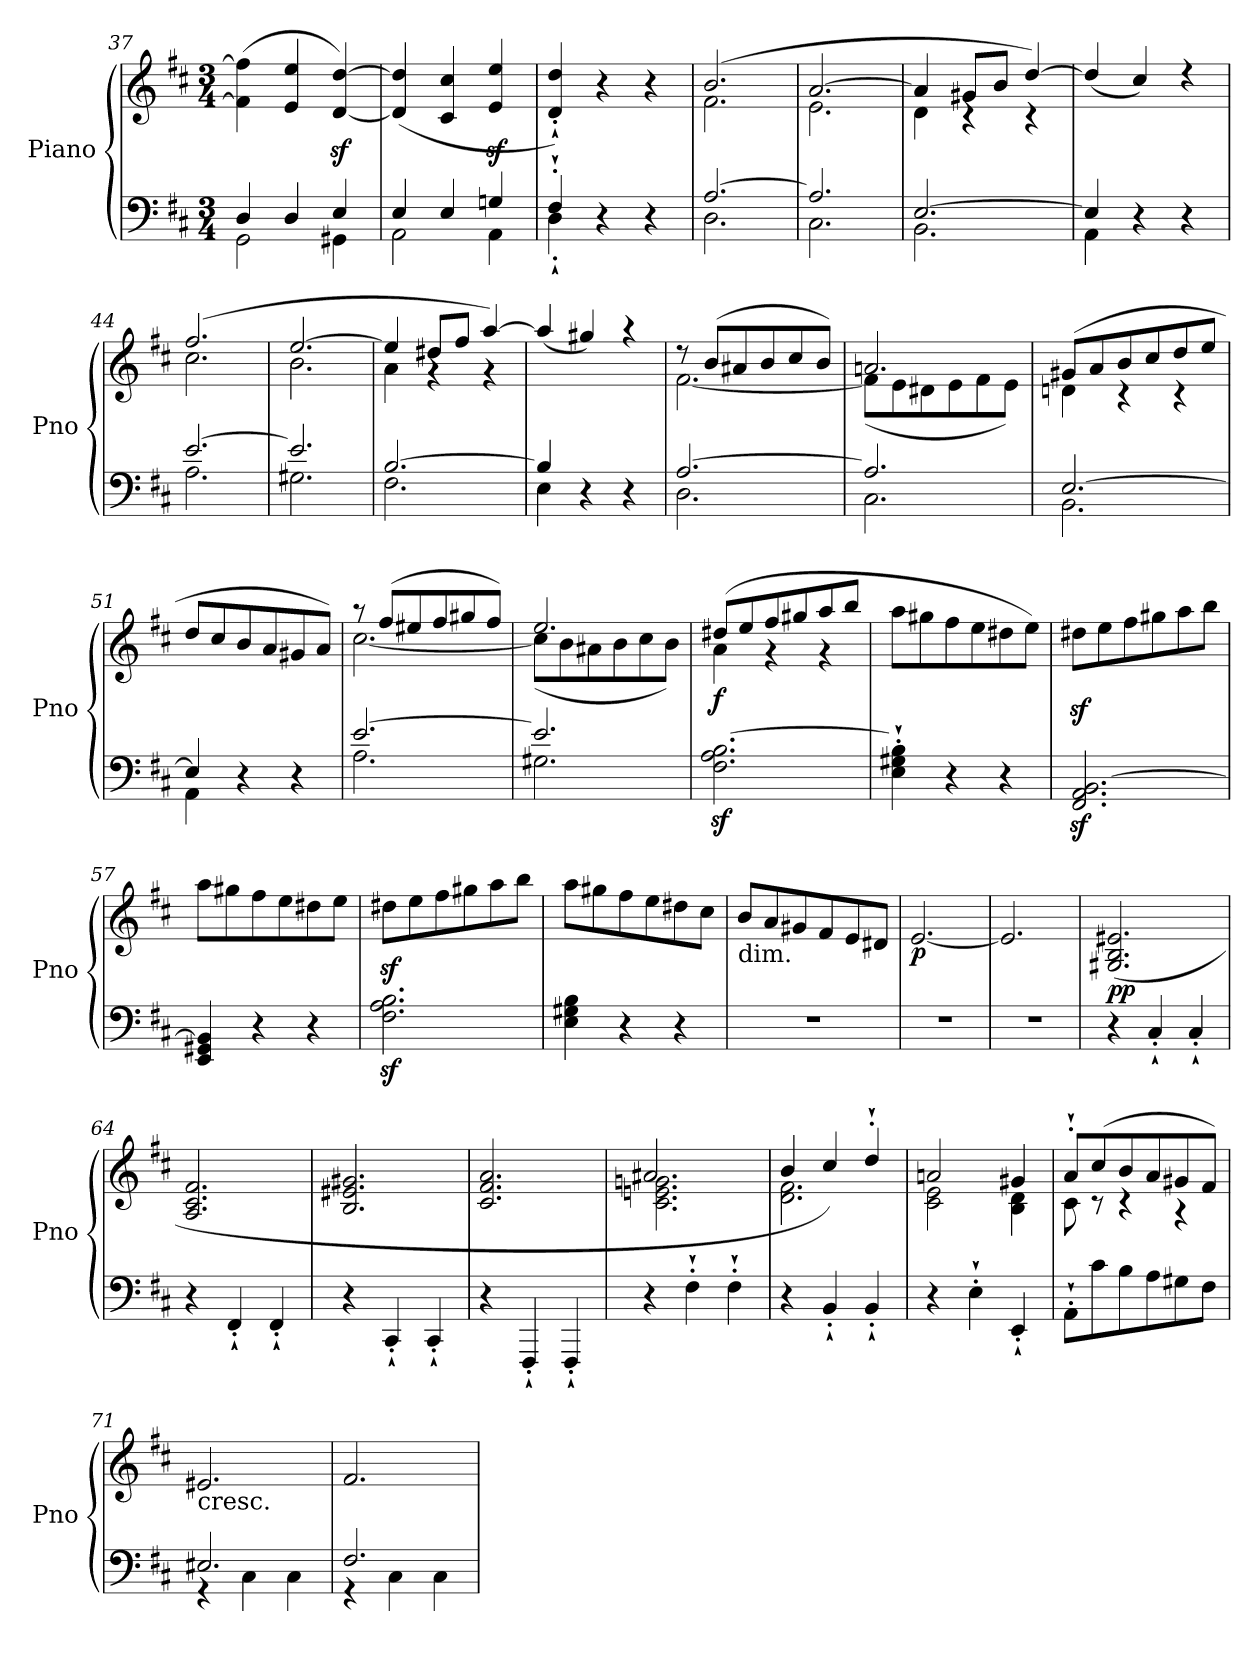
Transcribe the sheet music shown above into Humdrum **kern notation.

**kern	**kern	**dynam
*part1	*part1	*part1
*staff2	*staff1	*staff1/2
*I"Piano	*	*
*I'Pno	*	*
*clefF4	*clefG2	*
*k[f#c#]	*k[f#c#]	*
*D:	*D:	*
*M3/4	*M3/4	*
=37	=37	=37
*^	*	*
4D/	2GG\	(>4f#\] 4ff#\]	.
4D/	.	4e/ 4ee/	.
4E/	4GG#X\	[4d/z< [4dd/z<)	.
=38	=38	=38	=38
4E/	2AA\	(<4d/] 4dd/]	.
4E/	.	4c#/ 4cc#/	.
4Gn/	4AA\	4e/z< 4ee/z<	.
=39	=39	=39	=39
4F#'`/	4D'`\	4d/'` 4dd/'`)	.
4r	2ryy	4r	.
4r	.	4r	.
=40	=40	=40	=40
*	*	*^	*
[2.A/	2.D\	(>2.b/	2.f#\	.
=41	=41	=41	=41	=41
2.A/]	2.C#\	[2.a/	2.e\	.
=42	=42	=42	=42	=42
[2.E/	2.BB\	4a/]	4d\	.
.	.	8g#X/L	4rc	.
.	.	8b/J	.	.
.	.	[4dd/)	4rc	.
*	*	*v	*v	*
=43	=43	=43	=43
4E/]	4AA\	(<4dd/]	.
4r	2ryy	4cc#/)	.
4r	.	4rdd	.
=44	=44	=44	=44
*	*	*^	*
[2.e/	2.A\	(>2.ff#/	2.cc#\	.
=45	=45	=45	=45	=45
2.e/]	2.G#X\	[2.ee/	2.b\	.
=46	=46	=46	=46	=46
[2.B/	2.F#\	4ee/]	4a\	.
.	.	8dd#X/L	4rg	.
.	.	8ff#/J	.	.
.	.	[4aa/)	4rg	.
*	*	*v	*v	*
=47	=47	=47	=47
4B/]	4E\	(<4aa/]	.
4r	2ryy	4gg#X/)	.
4r	.	4raa	.
=48	=48	=48	=48
*	*	*^	*
[2.A/	2.D\	8rdd	[2.f#\	.
.	.	(>8b/L	.	.
.	.	8a#X/	.	.
.	.	8b/	.	.
.	.	8cc#/	.	.
.	.	8b/J)	.	.
=49	=49	=49	=49	=49
2.A/]	2.C#\	2.an/	(<8f#\L]	.
.	.	.	8e\	.
.	.	.	8d#X\	.
.	.	.	8e\	.
.	.	.	8f#\	.
.	.	.	8e\J)	.
=50	=50	=50	=50	=50
[2.E/	2.BB\	(>8g#X/L	4dn\	.
.	.	8a/	.	.
.	.	8b/	4rc	.
.	.	8cc#/	.	.
.	.	8dd/	4rc	.
.	.	8ee/J	.	.
*	*	*v	*v	*
=51	=51	=51	=51
4E/]	4AA\	8dd/L	.
.	.	8cc#/	.
4r	2ryy	8b/	.
.	.	8a/	.
4r	.	8g#X/	.
.	.	8a/J)	.
=52	=52	=52	=52
*	*	*^	*
[2.e/	2.A\	8raa	[2.cc#\	.
.	.	(>8ff#/L	.	.
.	.	8ee#X/	.	.
.	.	8ff#/	.	.
.	.	8gg#X/	.	.
.	.	8ff#/J)	.	.
=53	=53	=53	=53	=53
2.e/]	2.G#X\	2.ee/	(<8cc#\L]	.
.	.	.	8b\	.
.	.	.	8a#X\	.
.	.	.	8b\	.
.	.	.	8cc#\	.
.	.	.	8b\J)	.
*v	*v	*	*	*
=54	=54	=54	=54
!	!	!	!LO:DY:b
2.F#\z< 2.A\z< [2.B\z<	(>8dd#X/L	4a\	f
.	8ee/	.	.
.	8ff#/	4rg	.
.	8gg#X/	.	.
.	8aa/	4rg	.
.	8bb/J	.	.
*	*v	*v	*
=55	=55	=55
4E\'` 4G#X\'` 4B\]'`	8aa\L	.
.	8gg#X\	.
4r	8ff#\	.
.	8ee\	.
4r	8dd#X\	.
.	8ee\J)	.
=56	=56	=56
2.FF#/z< 2.AA/z< [2.BB/z<	8dd#Xz<\L	.
.	8ee\	.
.	8ff#\	.
.	8gg#X\	.
.	8aa\	.
.	8bb\J	.
=57	=57	=57
4EE/ 4GG#X/ 4BB/]	8aa\L	.
.	8gg#X\	.
4r	8ff#\	.
.	8ee\	.
4r	8dd#X\	.
.	8ee\J	.
=58	=58	=58
2.F#\z< 2.A\z< 2.B\z<	8dd#Xz<\L	.
.	8ee\	.
.	8ff#\	.
.	8gg#X\	.
.	8aa\	.
.	8bb\J	.
=59	=59	=59
4E\ 4G#X\ 4B\	8aa\L	.
.	8gg#X\	.
4r	8ff#\	.
.	8ee\	.
4r	8dd#X\	.
.	8cc#\J	.
=60	=60	=60
!	!LO:TX:b:t=dim.	!
2.r	8b/L	.
.	8a/	.
.	8g#X/	.
.	8f#/	.
.	8e/	.
.	8d#X/J	.
=61	=61	=61
!	!	!LO:DY:b
2.r	[2.e/	p
=62	=62	=62
2.r	2.e/]	.
=63	=63	=63
!	!	!LO:DY:b
4r	(>2.G#X/ 2.B/ 2.e#X/	pp
4C#'`/	.	.
4C#'`/	.	.
=64	=64	=64
4r	2.A/ 2.c#/ 2.f#/	.
4FF#'`/	.	.
4FF#'`/	.	.
=65	=65	=65
4r	2.B/ 2.e#X/ 2.g#X/	.
4CC#'`/	.	.
4CC#'`/	.	.
=66	=66	=66
4r	2.c#/ 2.f#/ 2.a/	.
4FFF#'`/	.	.
4FFF#'`/	.	.
=67	=67	=67
*	*^	*
4r	2.a#X/	2.c#\ 2.en\ 2.gn\	.
4F#'`\	.	.	.
4F#'`\	.	.	.
=68	=68	=68	=68
4r	4b/	2.d\ 2.f#\	.
4BB'`/	4cc#/)	.	.
4BB'`/	4dd'`/	.	.
=69	=69	=69	=69
4r	2an/	2c#\ 2e\	.
4E'`\	.	.	.
4EE'`/	4g#X/	4B\ 4d\	.
=70	=70	=70	=70
8AA'`\L	8a'`/L	8c#\	.
8c#\	(>8cc#/	8rc	.
8B\	8b/	4rc	.
8A\	8a/	.	.
8G#X\	8g#X/	4rA	.
8F#\J	8f#/J)	.	.
*	*v	*v	*
=71	=71	=71
*^	*	*
!	!	!LO:TX:b:t=cresc.	!
2.E#X/	4rGG	2.e#X/	.
.	4C#\	.	.
.	4C#\	.	.
=72	=72	=72	=72
2.F#/	4rGG	2.f#/	.
.	4C#\	.	.
.	4C#\	.	.
*v	*v	*	*
=	=	=
*-	*-	*-
